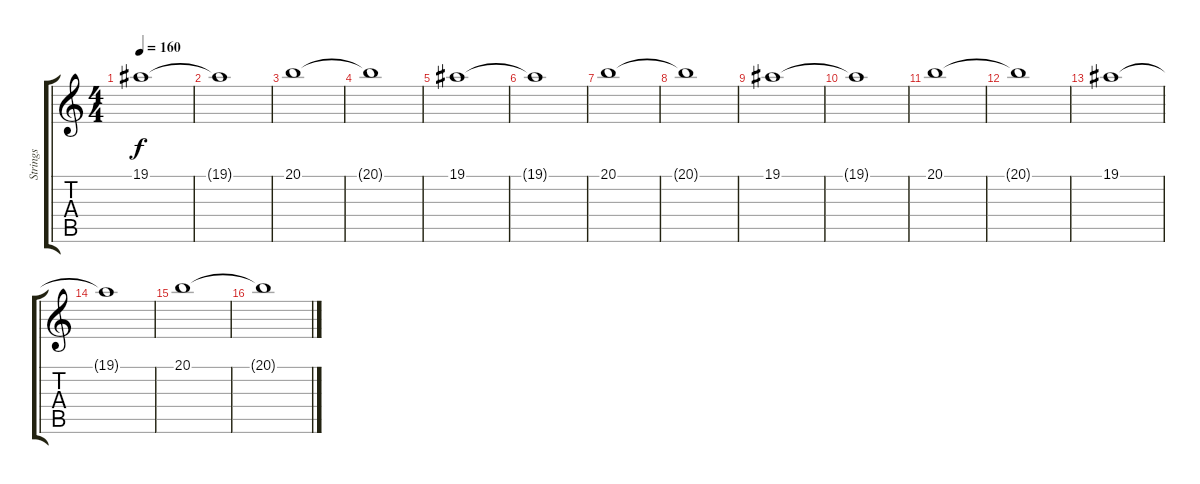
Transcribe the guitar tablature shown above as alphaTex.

\track ("Strings" "Strings") {instrument stringensemble2}
\staff {score tabs}
\tuning (Eb4 Bb3 Gb3 Db3 Ab2 Db2) {hide}
\ts (4 4)
\tempo 160
\clef g2
\ks c
19.1.1{dy f} |
19.1{t}.1 |
20.1.1 |
20.1{t}.1 |
19.1.1 |
19.1{t}.1 |
20.1.1 |
20.1{t}.1 |
19.1.1 |
19.1{t}.1 |
20.1.1 |
20.1{t}.1 |
19.1.1 |
19.1{t}.1 |
20.1.1 |
20.1{t}.1
